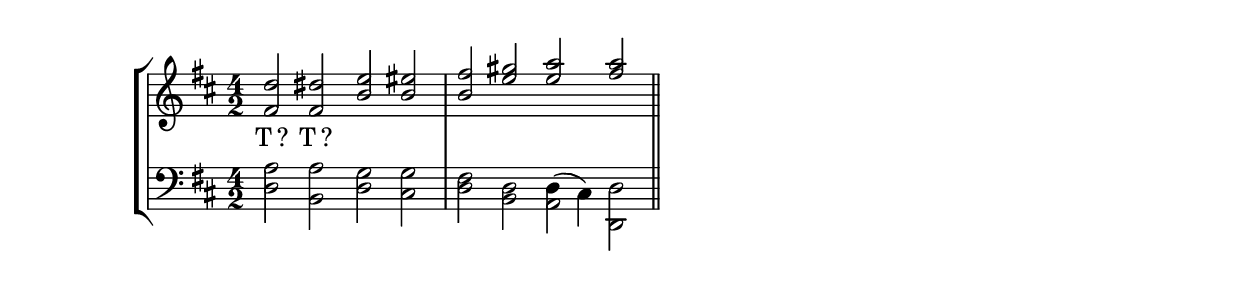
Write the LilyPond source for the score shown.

% a lilypond cadence for demonstrating the use of harmonyli
% (c) 2019 Frankfurt, Germany, Karsten Reincke
% This file is licensed under CC-BY-SA 4.0 international
% for details see https://creativecommons.org/licenses/by-sa/4.0/
\version "2.18.2"

\header { tagline = "" }
% http://lsr.di.unimi.it/LSR/Item?id=967
% http://lists.gnu.org/archive/html/lilypond-user/2014-12/msg00123.html
% http://www.mail-archive.com/lilypond-user%40gnu.org/msg60732.html
% Contributed by Klaus Blum

\version "2.18.2"

%%%%%%%%%%%%%%%%%%%%%%%%%%%%%%%%%%%%%%%%%%%%%%%%%%%%%%%%%%%%%%%%%%%%%%
% Definition using the EBNF to formally describe the structure of a
% Riemann Functional Symbol ( = part of the functional harmony theory)
% 
% RFS ::= {x},(cRS|RS),{DV} { BN }, { SN }, {AN, {AN, {AN, {AN, {AN}}}}}, {FS}
%
% cRS ::= RS,DV /* not separated by a blank */
%
%  RS ::= 'T' | 't' | 'S' | 's' | 'SS' | 'D' | 'd' | 'DD' 
%
%  DV ::= 'p' | 'P' | 'g' | 'G' | 
%
%   x ::= 'x' /* cross thought the RS */ 
%
%  BN ::= '1', ... ,'7'
%  SN ::= AN
%  AN ::= '1', ... ,'12'
%
% Note: this is a syntactical definition. There is a semantical restriction
% which cannot easily be expressed by a context free grammar. The condition
% is 'AN1 < AN2 < AN3 < AN4 < AN5'. Therefore we only use the symbol AN
%
% Note: This definition also allows to express some a bit esoteric analyze 
% results like (Double Dominant or Double Sub dominant or Tonika,... relative
% counter relative) without no root tone / note. It depends on the context
% (and the viewpoint of the analyzer), which of them are semantically adequate.  
%%%%%%%%%%%%%%%%%%%%%%%%%%%%%%%%%%%%%%%%%%%%%%%%%%%%%%%%%%%%%%%%%%%%%%%%%%%

%%%%%%%%%%%%%%%%%%%%%%%%%%%%%%%%%%%%%%%%%%%%%%%%%%%%%%%%%%%%%%%%%%%%%%%%%%%
% Some implementation details:
% We refer to the parts of a RFS by the following identifiers:
%
%                                 5 added note number = e | e5
%                                 4 added note number = d | d4
%                                 3 added note number = c | c3
% Sopran-Note-Number = S | SN     2 added note number = b | b2
% Riemann-Symbol = RS             1 added note number = a | a1  fillstring = fs | FS
% Bass-Note-Number = B | BN
% 
%
% This harmonyli offers 3 interfaces:
%
% A) The basic method is the lisp function 'rfs'. It expects all elements of
% an RFS at a specific position and none of them may be forgotten. If any of 
% the optional elements shall not be used, then the corresponding argument 
% must contain a "".
%
% Advantage: The analyzer gets the complete freedom to create his own version.
% Disadvantage: He must respect all details for not getting surprising results
% 
% B) The core method is the lisp function 'RFS'. It takes the naked
% Riemann Symbol (like T, Tp, S, D, ...) and a list of pairs using
% the  globally defined BNoteKey, SNoteKey, ... as keys and any value
% string / markup the user wanted to insert into the Riemann Function Symbol
%
%   There exist 4 variants:
%   a) the method RFS - as describe above
%   b) the method dRFS :- doubling the root RS symbol
%   c) the method xRFS :- crossing out the root RS symbol
%   d) the method xdRFS :- crossing out the douled root RS symbol 
%
% Advantage: The analyzer may ignore the key value pairs he do not need.
% Disadvantage: He must know / respect the syntax of an association list
%
% c) Some instantiations of RFS which define often used RFS
%
% Advantage: It is simple to insert such fixed RFS.
% Disadvantage: Not all RFS are delivered as fixed RFS

%%%%%%%%%%%%%%%%%%%%%%%%%%%%%%%%%%%%%%%%%%%%%%%%%%%%%%%%%%%%%%%%%%%%%%%%%%%%

% ---------------------------------------------------------------------
% Harmonyli Interface No 1: The basic method for inserting all manually
% ---------------------------------------------------------------------

#(define-markup-command (rsf layout props FunctionLetter SopranoNote BassNote OptA OptB OptC OptD OptE FillStr)
   (markup? markup? markup? markup? markup? markup? markup? markup? markup?)
   (interpret-markup layout props
     #{
       \markup{
         \concat {
           \override #'(baseline-skip . 1.4)
           \center-column {
             \override #`(direction . ,UP)
             \override #'(baseline-skip . 2.0)
             \dir-column {
               \halign #CENTER
               $FunctionLetter
               \tiny
               \halign #CENTER
               $SopranoNote
             }
             \tiny
             $BassNote
           }
           \tiny
           \override #`(direction . ,UP)
           \override #'(baseline-skip . 0.8)
           \dir-column {
             " "
             {
               \override #`(direction . ,UP)
               \override #'(baseline-skip . 1.3)
               \dir-column { $OptA  $OptB $OptC $OptD $OptE }
             }
           }
           $FillStr
         }
       }
     #}))

  
% ------------------------------------------------------------------------------
% Harmonyli Interface No 2: The core method for inserting only the needed values
% ------------------------------------------------------------------------------

#(define BNoteKey "B")
#(define SNoteKey "S")
#(define aNoteKey "a")
#(define bNoteKey "b")
#(define cNoteKey "c")
#(define dNoteKey "d")
#(define eNoteKey "e")
#(define fsKey "f")

#(define BNoteDValue "")
#(define SNoteDValue "")
#(define aNoteDValue "")
#(define bNoteDValue "")
#(define cNoteDValue "")
#(define dNoteDValue "")
#(define eNoteDValue "")
#(define fsDValue "")

% evaluating the arguments:
% gets the associatedList and the key of the wanted RFS element
% if any pair in the list contains the key, it returns the value
% defined in the pair, otherwise it returns the default value
#(define (assign keyValue assocList defaultValue)
  (string? list?)
  (let* ((localPair (assoc keyValue assocList)))
    (if localPair (cdr localPair) defaultValue)
  )
)
% INTERFACE 2.A --------------------------------
% returns the Riemann Function Symbol as markup
#(define-markup-command (RSF layout props RS AL)
  (markup? list?)
  (let*
    ( (lBN (assign BNoteKey AL BNoteDValue))
      (lSN (assign SNoteKey AL SNoteDValue))
      (laN (assign aNoteKey AL aNoteDValue))
      (lbN (assign bNoteKey AL bNoteDValue))
      (lcN (assign cNoteKey AL cNoteDValue))
      (ldN (assign dNoteKey AL dNoteDValue))
      (leN (assign eNoteKey AL eNoteDValue))
      (lFS (assign fsKey AL fsDValue))
    )

    (interpret-markup layout props
      #{
        \markup \rsf #RS #lSN #lBN  #laN #lbN #lcN #ldN #leN #lFS
      #}
    )
   )
 )
% INTERFACE 2.B --------------------------------
% returns the Riemann Function Symbol with a crossed out root element as markup
#(define-markup-command (xRSF layout props RS AL)
  (markup? list?)
  (let*
    ( (lBN (assign BNoteKey AL BNoteDValue))
      (lSN (assign SNoteKey AL SNoteDValue))
      (laN (assign aNoteKey AL aNoteDValue))
      (lbN (assign bNoteKey AL bNoteDValue))
      (lcN (assign cNoteKey AL cNoteDValue))
      (ldN (assign dNoteKey AL dNoteDValue))
      (leN (assign eNoteKey AL eNoteDValue))
      (lFS (assign fsKey AL fsDValue))
    )

    (interpret-markup layout props
      #{
        \markup \rsf \crossout #RS #lSN #lBN  #laN #lbN #lcN #ldN #leN #lFS
      #}
    )
   )
 )
% INTERFACE 2.C --------------------------------  
% returns the Riemann Function Symbol with a doubled root element as markup
#(define-markup-command (dRSF layout props RS AL)
  (markup? list?)
  (let*
    ( (lBN (assign BNoteKey AL BNoteDValue))
      (lSN (assign SNoteKey AL SNoteDValue))
      (laN (assign aNoteKey AL aNoteDValue))
      (lbN (assign bNoteKey AL bNoteDValue))
      (lcN (assign cNoteKey AL cNoteDValue))
      (ldN (assign dNoteKey AL dNoteDValue))
      (leN (assign eNoteKey AL eNoteDValue))
      (lFS (assign fsKey AL fsDValue))
    )

    (interpret-markup layout props
      #{
        \markup \rsf \double #RS #lSN #lBN  #laN #lbN #lcN #ldN #leN #lFS
      #}
    )
   )
 )
% INTERFACE 2.D --------------------------------
% returns the Riemann Function Symbol with a doubled root element as markup
#(define-markup-command (dRSF layout props RS AL)
  (markup? list?)
  (let*
    ( (lBN (assign BNoteKey AL BNoteDValue))
      (lSN (assign SNoteKey AL SNoteDValue))
      (laN (assign aNoteKey AL aNoteDValue))
      (lbN (assign bNoteKey AL bNoteDValue))
      (lcN (assign cNoteKey AL cNoteDValue))
      (ldN (assign dNoteKey AL dNoteDValue))
      (leN (assign eNoteKey AL eNoteDValue))
      (lFS (assign fsKey AL fsDValue))
    )

    (interpret-markup layout props
      #{
        \markup \rsf \double \crossout #RS #lSN #lBN  #laN #lbN #lcN #ldN #leN #lFS
      #}
    )
   )
 )


% INTERFACE 2.E --------------------------------
% returns the Riemann Function Symbol as markup
#(define-markup-command (iRSF layout props RS AL)
  (markup? list?)
  (let*
    ( (lBN (assign BNoteKey AL BNoteDValue))
      (lSN (assign SNoteKey AL SNoteDValue))
      (laN (assign aNoteKey AL aNoteDValue))
      (lbN (assign bNoteKey AL bNoteDValue))
      (lcN (assign cNoteKey AL cNoteDValue))
      (ldN (assign dNoteKey AL dNoteDValue))
      (leN (assign eNoteKey AL eNoteDValue))
      (lFS (assign fsKey AL fsDValue))
    )

    (interpret-markup layout props
      #{
         \markup \rsf #RS #lSN #lBN  #laN #lbN #lcN #ldN #leN #lFS
      #}
    )
   )
 )

% ----------------------------------------------------------------------------------
% Harmonyli Interface No 3: Some often used RFS defined as instantiation of method 2
% ----------------------------------------------------------------------------------

#(define-markup-command (RS layout props rs fs)
  (markup? string?)
  (interpret-markup layout props
    #{ \markup \RSF #rs #'(("f" . "???")) #}
   )
 )


#(define-markup-command (T layout props)
  ()
  (interpret-markup layout props
    #{ \markup \RSF "T" #'() #}
   )
 )

#(define-markup-command (Tthird layout props)
  ()
  (interpret-markup layout props
    #{ \markup \RSF "T" #'(("B"."3")("f" . "  ") ) #}
   )
 )

#(define-markup-command (t layout props)
  ()
  (interpret-markup layout props
    #{ \markup \RSF "t" #'() #}
   )
 )
 
 #(define-markup-command (tthird layout props)
  ()
  (interpret-markup layout props
    #{ \markup \RSF "t" #'(("B"."3")("f" . "  ") ) #}
   )
 )
 
#(define-markup-command (S layout props)
  ()
  (interpret-markup layout props
    #{ \markup \RSF "S" #'() #}
   )
 )

#(define-markup-command (Sthird layout props)
  ()
  (interpret-markup layout props
    #{ \markup \RSF "S" #'(("B"."3")("f" . "  ") ) #}
   )
 ) 
 
#(define-markup-command (s layout props)
  ()
  (interpret-markup layout props
    #{ \markup \RSF "s" #'() #}
   )
 )

#(define-markup-command (sthid layout props)
  ()
  (interpret-markup layout props
    #{ \markup \RSF "s" #'(("B"."3")("f" . "  ") ) #}
   )
 ) 
 
#(define-markup-command (D layout props)
  ()
  (interpret-markup layout props
    #{ \markup \RSF "D" #'() #}
   )
 ) 

#(define-markup-command (Dthird layout props)
  ()
  (interpret-markup layout props
    #{ \markup \RSF "D" #'(("B"."3")("f" . "  ") ) #}
   )
 )  
 
#(define-markup-command (d layout props)
  ()
  (interpret-markup layout props
    #{ \markup \RSF "d" #'() #}
   )
 ) 

#(define-markup-command (dthird layout props)
  ()
  (interpret-markup layout props
    #{ \markup \RSF "d" #'(("B"."3")("f" . "  ") ) #}
   )
 ) 

#(define-markup-command (Dsept layout props)
  ()
  (interpret-markup layout props
    #{ \markup \RSF "D" #'(("a"."7")("f" . "  ") ) #}
   )
 )

#(define-markup-command (Dseptnone layout props)
  ()
  (interpret-markup layout props
    #{ \markup \RSF "D" #'(("a"."7")("b"."9")("f" . "  ") ) #}
   )
 )
% ---------------------------------------------------------------
%               Extender lines
% The text parameter "fText" will be placed at the left end of the extender.
% It will only consist of some spaces to move the left end a little forward.
% ---------------------------------------------------------------

fExtend =
#(define-music-function (parser location fText) (string?)
   #{
     \once \override TextSpanner #'direction = #DOWN
     \once \override TextSpanner #'style = #'line
     \once \override TextSpanner #'outside-staff-priority = ##f
     \once \override TextSpanner #'padding = #-0.6 % sets the distance of the line from the lyrics
     \once \override TextSpanner #'bound-details =
     #`((left . ((Y . 0)
                 (padding . 0)
                 (attach-dir . ,LEFT)))
        (left-broken . ((end-on-note . #t)))
        (right . ((Y . 0)
                  (padding . 0)
                  (attach-dir . ,RIGHT))))
     \once \override TextSpanner.bound-details.left.text = $fText
   #})

% ---------------------------------------------------------------
% ----- cross out the letter for "shortened dominants" (where base is omitted):
% ---------------------------------------------------------------

#(define-markup-command (crossout layout props letter)
   (markup?)
   (interpret-markup layout props
     #{
       \markup{
         \concat {
           \override #'(baseline-skip . 0.4)
           \left-column {
             $letter
             \with-dimensions #'(-0.0 . 0.0) #'(0 . 0)
             \translate-scaled #'(-0.3 . 0.3)
             \with-dimensions #'(-0.0 . 0.0) #'(0 . 0)
             \draw-line #'(2.3 . 1.8)
           }
         }
       }
     #}))

% ---------------------------------------------------------------
% ----- double-printed letters for double dominant or double subdominant:
% ---------------------------------------------------------------

#(define-markup-command (double layout props letter)
   (markup?)
   (interpret-markup layout props
     #{
       \markup{
         \concat {
           \override #'(baseline-skip . 0.4)
           \left-column {
             $letter
             \with-dimensions #'(-0.4 . 0.6) #'(0 . 0)
             $letter
           }
         }
       }
     #}))

% ---------------------------------------------------------------
% opening round bracket before a chord:
% ---------------------------------------------------------------

openbracket = { \set stanza = \markup {\normal-text \magnify #1.1 " ("} }




  
\score {
  \new StaffGroup {
    \time 4/2
    <<
      \new Staff {
        \relative d' {
          \clef "treble"
          \key d \major  
          \stemUp
         < fis  d'>2    
          < fis  dis'>2   
          < b  e>2        
          < b  eis>2        
          | 
          < b fis'>2  
          < e gis >2  
          < e a >2    
          < a fis>2      
          \bar "||"
        }
        \addlyrics {
          \markup \RSF "T" #'(("f" . "?"))
          \markup \RSF "T" #'(("f" . "?"))
        }   
        
      }
      \new Staff {
        \relative d { 
          \clef "bass"
          \key d \major  
          \stemDown
          < d a'>2                              
          < b a'>2                   
          < d g>2                
          < cis g'>2                                    
          |
          < d fis>2                      
          < b d>2                  
          <<
            { a2        }
            { d4( cis4) }
          >> 
          < d, d'>2       
          \bar "||"
        }   
      }
    >>
  }
  \layout { }
  \midi {}
}

